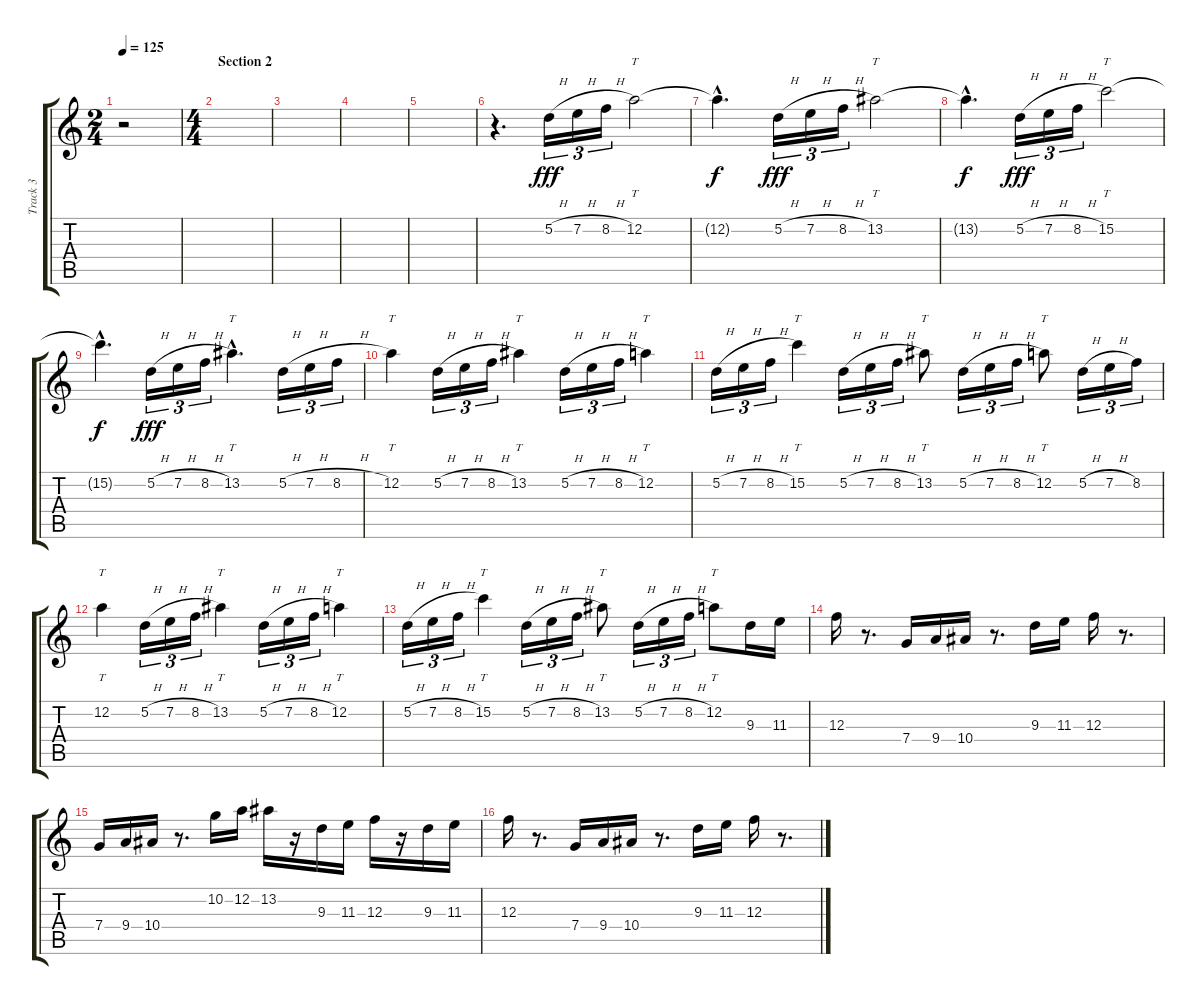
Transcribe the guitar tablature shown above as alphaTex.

\track ("Track 3" "Track 3") {instrument overdrivenguitar}
\staff {score tabs}
\tuning (D4 A3 F3 C3 G2 D2) {hide}
\ts (2 4)
\tempo 125
\clef g2
\ks c
r.2{dy f} |
\ts (4 4)
\section ("" "Section 2")
|
|
|
|
r.4{d} 5.2{h}.16{tu (3 2) dy fff} 7.2{h}.16{tu (3 2)} 8.2{h}.16{tu (3 2)} 12.2.2{tt} |
12.2{hac t}.4{d dy f} 5.2{h}.16{tu (3 2) dy fff} 7.2{h}.16{tu (3 2)} 8.2{h}.16{tu (3 2)} 13.2.2{tt} |
13.2{hac t}.4{d dy f} 5.2{h}.16{tu (3 2) dy fff} 7.2{h}.16{tu (3 2)} 8.2{h}.16{tu (3 2)} 15.2.2{tt} |
15.2{hac t}.4{d dy f} 5.2{h}.16{tu (3 2) dy fff} 7.2{h}.16{tu (3 2)} 8.2{h}.16{tu (3 2)} 13.2{hac}.4{tt d} 5.2{h}.16{tu (3 2)} 7.2{h}.16{tu (3 2)} 8.2{h}.16{tu (3 2)} |
12.2.4{tt} 5.2{h}.16{tu (3 2)} 7.2{h}.16{tu (3 2)} 8.2{h}.16{tu (3 2)} 13.2.4{tt} 5.2{h}.16{tu (3 2)} 7.2{h}.16{tu (3 2)} 8.2{h}.16{tu (3 2)} 12.2.4{tt} |
5.2{h}.16{tu (3 2)} 7.2{h}.16{tu (3 2)} 8.2{h}.16{tu (3 2)} 15.2.4{tt} 5.2{h}.16{tu (3 2)} 7.2{h}.16{tu (3 2)} 8.2{h}.16{tu (3 2)} 13.2.8{tt} 5.2{h}.16{tu (3 2)} 7.2{h}.16{tu (3 2)} 8.2{h}.16{tu (3 2)} 12.2.8{tt} 5.2{h}.16{tu (3 2)} 7.2{h}.16{tu (3 2)} 8.2.16{tu (3 2)} |
12.2.4{tt} 5.2{h}.16{tu (3 2)} 7.2{h}.16{tu (3 2)} 8.2{h}.16{tu (3 2)} 13.2.4{tt} 5.2{h}.16{tu (3 2)} 7.2{h}.16{tu (3 2)} 8.2{h}.16{tu (3 2)} 12.2.4{tt} |
5.2{h}.16{tu (3 2)} 7.2{h}.16{tu (3 2)} 8.2{h}.16{tu (3 2)} 15.2.4{tt} 5.2{h}.16{tu (3 2)} 7.2{h}.16{tu (3 2)} 8.2{h}.16{tu (3 2)} 13.2.8{tt} 5.2{h}.16{tu (3 2)} 7.2{h}.16{tu (3 2)} 8.2{h}.16{tu (3 2)} 12.2.8{tt} 9.3.16 11.3.16 |
12.3.16 r.8{d} 7.4.16 9.4.16 10.4.16 r.8{d} 9.3.16 11.3.16 12.3.16 r.8{d} |
7.4.16 9.4.16 10.4.16 r.8{d} 10.2.16 12.2.16 13.2.16 r.16 9.3.16 11.3.16 12.3.16 r.16 9.3.16 11.3.16 |
12.3.16 r.8{d} 7.4.16 9.4.16 10.4.16 r.8{d} 9.3.16 11.3.16 12.3.16 r.8{d}
